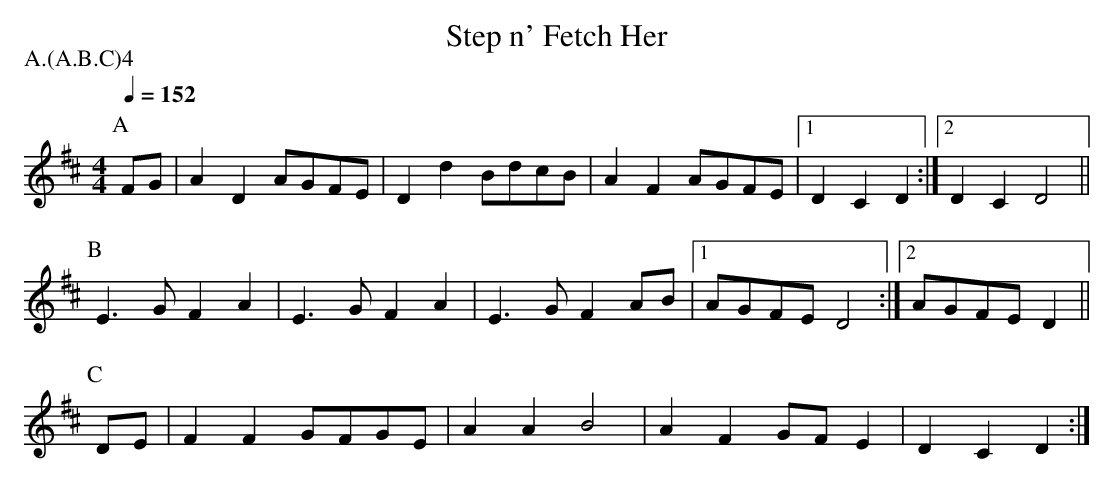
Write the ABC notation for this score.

X:1
T:Step n' Fetch Her
P:A.(A.B.C)4
Q:1/4=152
M:4/4
L:1/4
K:Dmaj
P:A
P:A
F/2G/2 |\
A D A/2G/2F/2E/2 | D d B/2d/2c/2B/2 | A F A/2G/2F/2E/2 |\
 [1 D C D :|  [2 D C D2 ||
P:B
E>G F A | E>G F A | E>G F A/2B/2 |\
 [1 A/2G/2F/2E/2 D2 :|  [2 A/2G/2F/2E/2 D ||
P:C
D/2E/2 | F F G/2F/2G/2E/2 | A A B2 |\
A F G/2F/2 E | D C D :|
